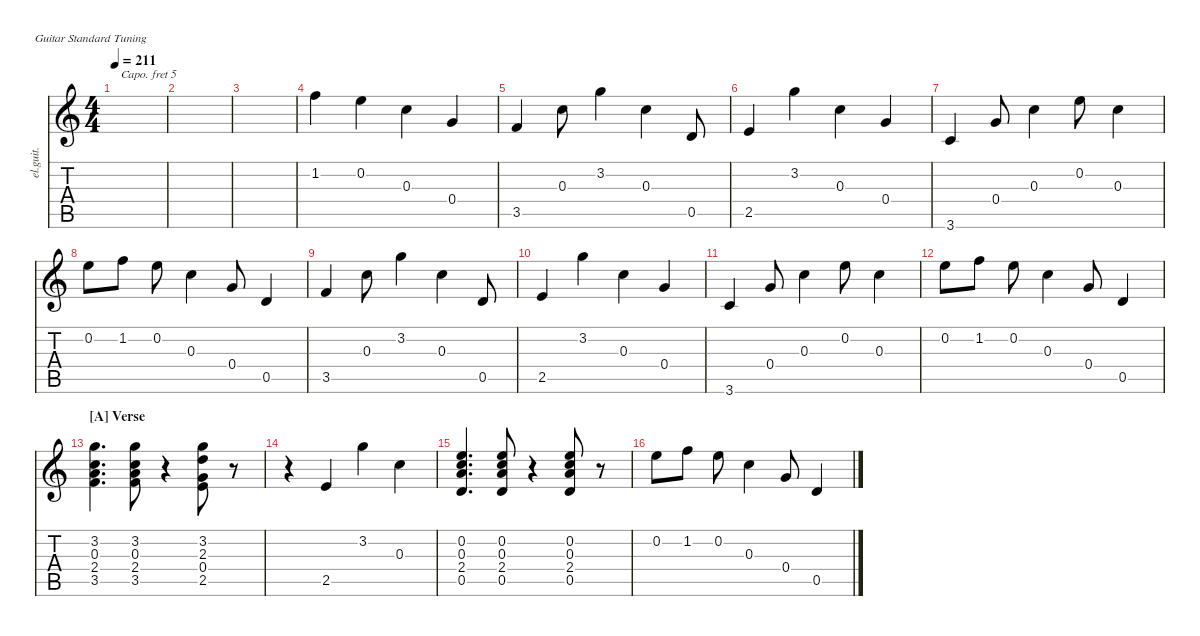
\defaultSystemsLayout 4
\hideDynamics
\bracketExtendMode nobrackets
\track ("Guitar" "el.guit.") {instrument electricguitarclean}
\staff {score tabs}
\capo 5
\tuning (E4 B3 G3 D3 A2 E2)
\ts (4 4)
\tempo 211
\clef g2
\ks c
|
|
|
1.2.4{beam Down} 0.2.4{beam Down} 0.3.4{beam Down} 0.4.4{beam Up} |
3.5.4{beam Up} 0.3.8{beam Down} 3.2.4{beam Down} 0.3.4{beam Down} 0.5.8{beam Up} |
2.5.4{beam Up} 3.2.4{beam Down} 0.3.4{beam Down} 0.4.4{beam Up} |
3.6.4{beam Up} 0.4.8{beam Up} 0.3.4{beam Down} 0.2.8{beam Down} 0.3.4{beam Down} |
0.2.8{beam Down} 1.2.8{beam Down} 0.2.8{beam Down} 0.3.4{beam Down} 0.4.8{beam Up} 0.5.4{beam Up} |
3.5.4{beam Up} 0.3.8{beam Down} 3.2.4{beam Down} 0.3.4{beam Down} 0.5.8{beam Up} |
2.5.4{beam Up} 3.2.4{beam Down} 0.3.4{beam Down} 0.4.4{beam Up} |
3.6.4{beam Up} 0.4.8{beam Up} 0.3.4{beam Down} 0.2.8{beam Down} 0.3.4{beam Down} |
0.2.8{beam Down} 1.2.8{beam Down} 0.2.8{beam Down} 0.3.4{beam Down} 0.4.8{beam Up} 0.5.4{beam Up} |
\section ("A" "Verse")
(3.5 2.4 3.2 0.3).4{d beam Down} (3.2 2.4 3.5 0.3).8{beam Down} r.4{beam Down} (3.2 2.5 2.3 0.4).8{beam Down} r.8{beam Down} |
r.4{beam Down} 2.5.4{beam Up} 3.2.4{beam Down} 0.3.4{beam Down} |
(2.4 0.3 0.2 0.5).4{d beam Up} (2.4 0.3 0.2 0.5).8{beam Up} r.4{beam Down} (2.4 0.3 0.2 0.5).8{beam Up} r.8{beam Down} |
0.2.8{beam Down} 1.2.8{beam Down} 0.2.8{beam Down} 0.3.4{beam Down} 0.4.8{beam Up} 0.5.4{beam Up}
